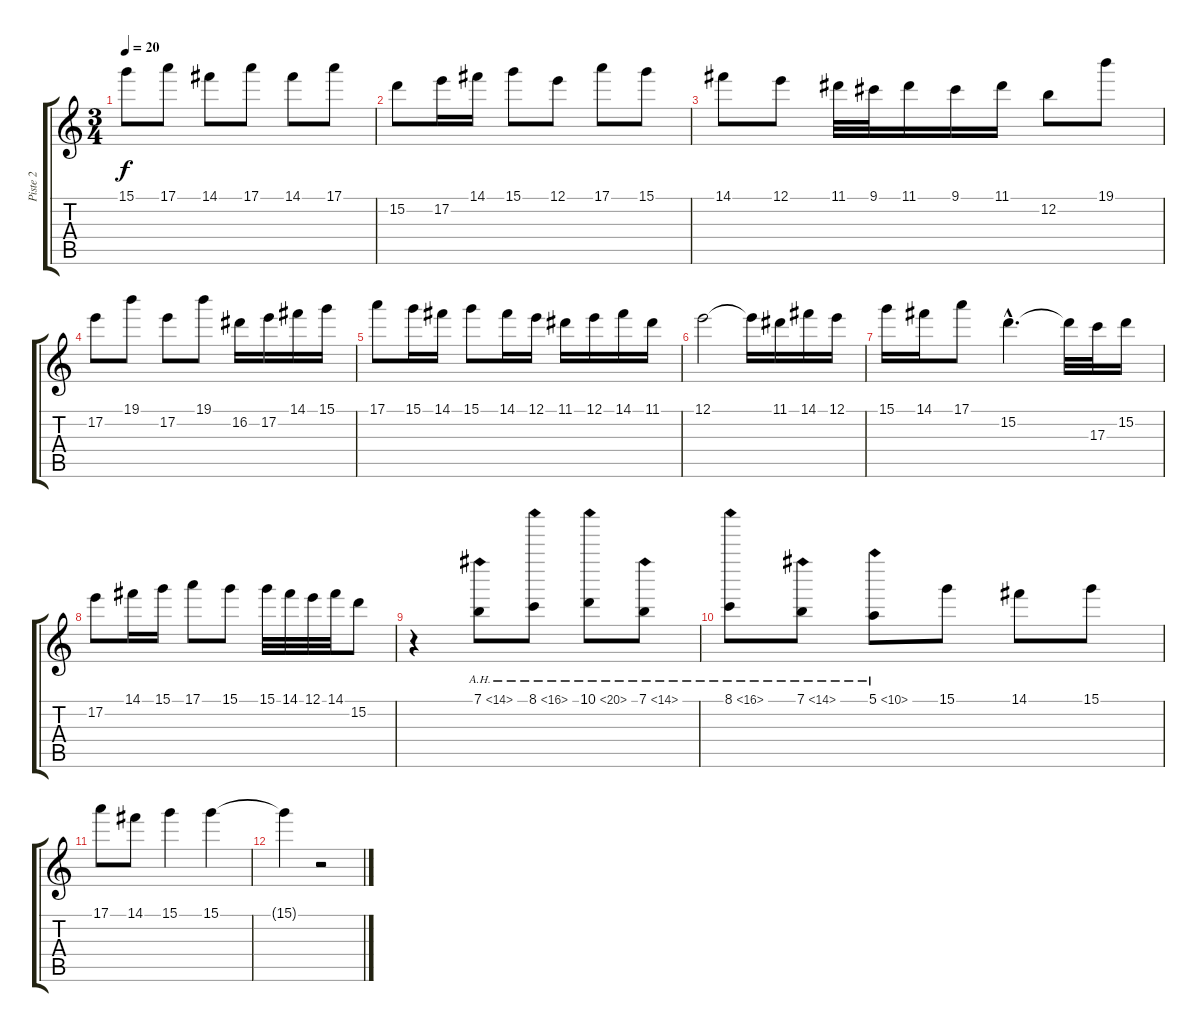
\track ("Piste 2" "Piste 2") {instrument acousticguitarnylon}
\staff {score tabs}
\tuning (E4 B3 G3 D3 A2 E2) {hide}
\ts (3 4)
\tempo 20
\clef g2
\ks c
15.1.8{dy f} 17.1.8 14.1.8 17.1.8 14.1.8 17.1.8 |
15.2.8 17.2.16 14.1.16 15.1.8 12.1.8 17.1.8 15.1.8 |
14.1.8 12.1.8 11.1.32 9.1.32 11.1.16 9.1.16 11.1.16 12.2.8 19.1.8 |
17.2.8 19.1.8 17.2.8 19.1.8 16.2.16 17.2.16 14.1.16 15.1.16 |
17.1.8 15.1.16 14.1.16 15.1.8 14.1.16 12.1.16 11.1.16 12.1.16 14.1.16 11.1.16 |
12.1.2 12.1{t}.16 11.1.16 14.1.16 12.1.16 |
15.1.16 14.1.16 17.1.8 15.2{hac}.4{d} 15.2{t}.32 17.3.32 15.2.16 |
17.2.8 14.1.16 15.1.16 17.1.8 15.1.8 15.1.32 14.1.32 12.1.32 14.1.32 15.2.8 |
r.4 7.1{ah 7}.8 8.1{ah 8}.8 10.1{ah 10}.8 7.1{ah 7}.8 |
8.1{ah 8}.8 7.1{ah 7}.8 5.1{ah 5}.8 15.1.8 14.1.8 15.1.8 |
17.1.8 14.1.8 15.1.4 15.1.4 |
15.1{t}.4 r.2
